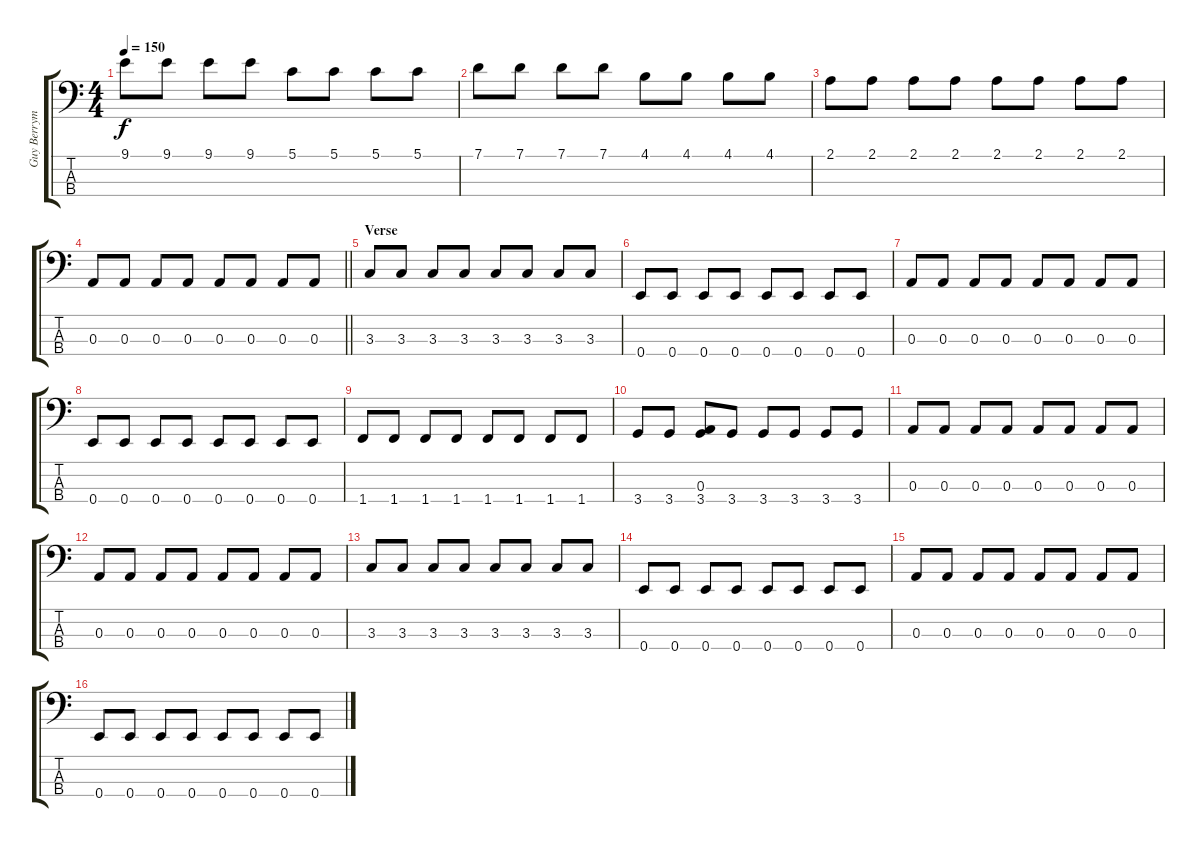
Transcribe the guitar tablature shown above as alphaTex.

\track ("Guy Berryman" "Guy Berrym") {instrument electricbassfinger}
\staff {score tabs}
\tuning (G2 D2 A1 E1) {hide}
\ts (4 4)
\tempo 150
\clef f4
\ks c
9.1.8{dy f} 9.1.8 9.1.8 9.1.8 5.1.8 5.1.8 5.1.8 5.1.8 |
7.1.8 7.1.8 7.1.8 7.1.8 4.1.8 4.1.8 4.1.8 4.1.8 |
2.1.8 2.1.8 2.1.8 2.1.8 2.1.8 2.1.8 2.1.8 2.1.8 |
\barLineRight lightlight
0.3.8 0.3.8 0.3.8 0.3.8 0.3.8 0.3.8 0.3.8 0.3.8 |
\section ("" "Verse")
3.3.8 3.3.8 3.3.8 3.3.8 3.3.8 3.3.8 3.3.8 3.3.8 |
0.4.8 0.4.8 0.4.8 0.4.8 0.4.8 0.4.8 0.4.8 0.4.8 |
0.3.8 0.3.8 0.3.8 0.3.8 0.3.8 0.3.8 0.3.8 0.3.8 |
0.4.8 0.4.8 0.4.8 0.4.8 0.4.8 0.4.8 0.4.8 0.4.8 |
1.4.8 1.4.8 1.4.8 1.4.8 1.4.8 1.4.8 1.4.8 1.4.8 |
3.4.8 3.4.8 (0.3 3.4).8 3.4.8 3.4.8 3.4.8 3.4.8 3.4.8 |
0.3.8 0.3.8 0.3.8 0.3.8 0.3.8 0.3.8 0.3.8 0.3.8 |
0.3.8 0.3.8 0.3.8 0.3.8 0.3.8 0.3.8 0.3.8 0.3.8 |
3.3.8 3.3.8 3.3.8 3.3.8 3.3.8 3.3.8 3.3.8 3.3.8 |
0.4.8 0.4.8 0.4.8 0.4.8 0.4.8 0.4.8 0.4.8 0.4.8 |
0.3.8 0.3.8 0.3.8 0.3.8 0.3.8 0.3.8 0.3.8 0.3.8 |
0.4.8 0.4.8 0.4.8 0.4.8 0.4.8 0.4.8 0.4.8 0.4.8
